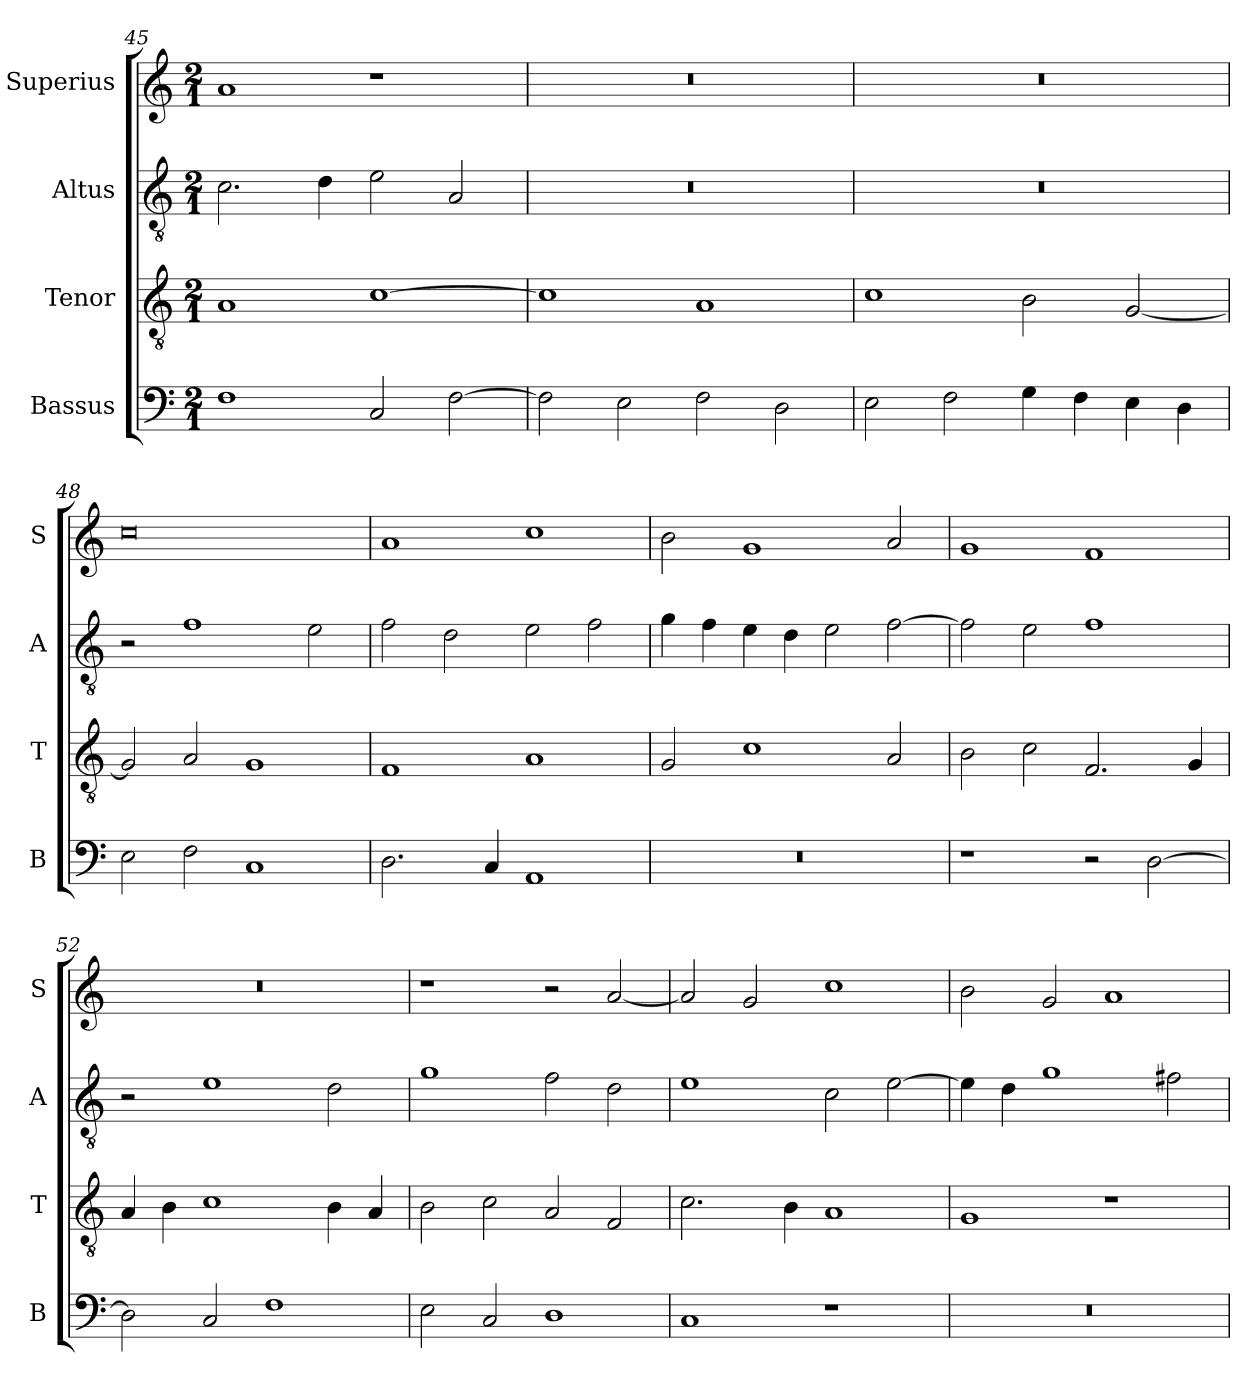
**kern	**kern	**kern	**kern
*part4	*part3	*part2	*part1
*staff4	*staff3	*staff2	*staff1
*I"Bassus	*I"Tenor	*I"Altus	*I"Superius
*I'B	*I'T	*I'A	*I'S
*clefF4	*clefGv2	*clefGv2	*clefG2
*k[]	*k[]	*k[]	*k[]
*C:	*C:	*C:	*C:
*M2/1	*M2/1	*M2/1	*M2/1
=45	=45	=45	=45
1F	1A	2.c	1a
.	.	4d	.
2C	[1c	2e	1r
[2F	.	2A	.
=46	=46	=46	=46
2F]	1c]	0r	0r
2E	.	.	.
2F	1A	.	.
2D	.	.	.
=47	=47	=47	=47
2E	1c	0r	0r
2F	.	.	.
4G	2B	.	.
4F	.	.	.
4E	[2G	.	.
4D	.	.	.
=48	=48	=48	=48
2E	2G]	2r	0cc
2F	2A	1f	.
1C	1G	.	.
.	.	2e	.
=49	=49	=49	=49
2.D	1F	2f	1a
.	.	2d	.
4C	.	.	.
1AA	1A	2e	1cc
.	.	2f	.
=50	=50	=50	=50
0r	2G	4g	2b
.	.	4f	.
.	1c	4e	1g
.	.	4d	.
.	.	2e	.
.	2A	[2f	2a
=51	=51	=51	=51
1r	2B	2f]	1g
.	2c	2e	.
2r	2.F	1f	1f
[2D	.	.	.
.	4G	.	.
=52	=52	=52	=52
2D]	4A	2r	0r
.	4B	.	.
2C	1c	1e	.
1F	.	.	.
.	4B	2d	.
.	4A	.	.
=53	=53	=53	=53
2E	2B	1g	1r
2C	2c	.	.
1D	2A	2f	2r
.	2F	2d	[2a
=54	=54	=54	=54
1C	2.c	1e	2a]
.	.	.	2g
.	4B	.	.
1r	1A	2c	1cc
.	.	[2e	.
=55	=55	=55	=55
0r	1G	4e]	2b
.	.	4d	.
.	.	1g	2g
.	1r	.	1a
.	.	2f#X	.
=	=	=	=
*-	*-	*-	*-
